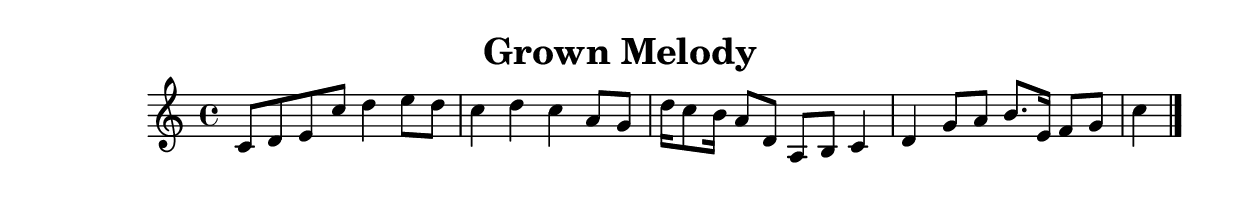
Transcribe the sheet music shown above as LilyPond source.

\header{title = "Grown Melody"}

\score{
\absolute {
 c'8 d'8 e'8 c''8 d''4 e''8 d''8 c''4 d''4 c''4 a'8 g'8 d''16 c''8 b'16 a'8 d'8 a8 b8 c'4 d'4 g'8 a'8 b'8. e'16 f'8 g'8 c''4 \bar"|."

}
\midi{}
\layout{}
}
